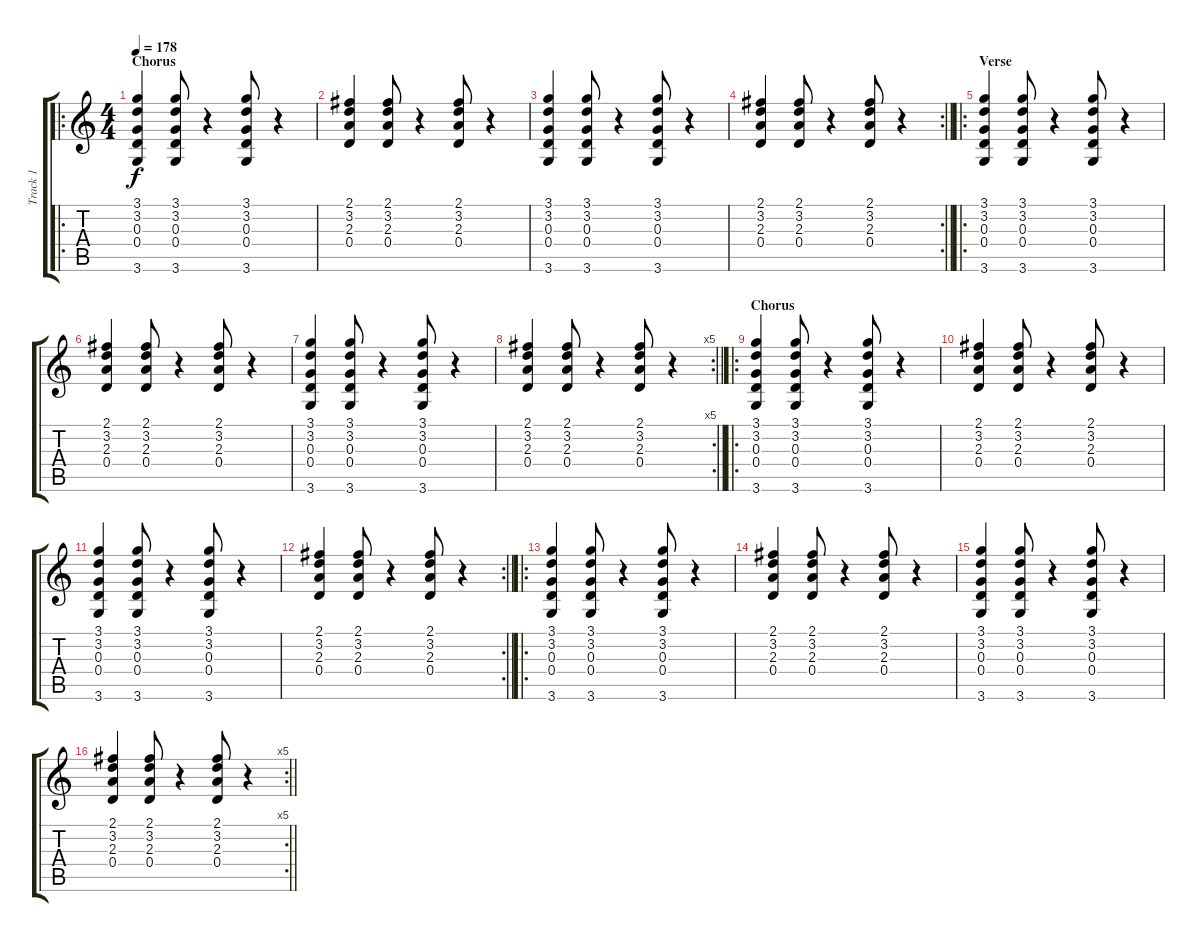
\track ("Track 1" "Track 1") {instrument overdrivenguitar}
\staff {score tabs}
\tuning (E4 B3 G3 D3 A2 E2) {hide}
\ro
\ts (4 4)
\section ("" "Chorus")
\tempo 178
\clef g2
\ks c
(3.1 3.2 0.3 0.4 3.6).4{dy f} (3.1 3.2 0.3 0.4 3.6).8 r.4 (3.1 3.2 0.3 0.4 3.6).8 r.4 |
(2.1 3.2 2.3 0.4).4 (2.1 3.2 2.3 0.4).8 r.4 (2.1 3.2 2.3 0.4).8 r.4 |
(3.1 3.2 0.3 0.4 3.6).4 (3.1 3.2 0.3 0.4 3.6).8 r.4 (3.1 3.2 0.3 0.4 3.6).8 r.4 |
\rc 2
\barLineRight lightlight
(2.1 3.2 2.3 0.4).4 (2.1 3.2 2.3 0.4).8 r.4 (2.1 3.2 2.3 0.4).8 r.4 |
\ro
\section ("" "Verse")
(3.1 3.2 0.3 0.4 3.6).4 (3.1 3.2 0.3 0.4 3.6).8 r.4 (3.1 3.2 0.3 0.4 3.6).8 r.4 |
(2.1 3.2 2.3 0.4).4 (2.1 3.2 2.3 0.4).8 r.4 (2.1 3.2 2.3 0.4).8 r.4 |
(3.1 3.2 0.3 0.4 3.6).4 (3.1 3.2 0.3 0.4 3.6).8 r.4 (3.1 3.2 0.3 0.4 3.6).8 r.4 |
\rc 5
\barLineRight lightlight
(2.1 3.2 2.3 0.4).4 (2.1 3.2 2.3 0.4).8 r.4 (2.1 3.2 2.3 0.4).8 r.4 |
\ro
\section ("" "Chorus")
(3.1 3.2 0.3 0.4 3.6).4 (3.1 3.2 0.3 0.4 3.6).8 r.4 (3.1 3.2 0.3 0.4 3.6).8 r.4 |
(2.1 3.2 2.3 0.4).4 (2.1 3.2 2.3 0.4).8 r.4 (2.1 3.2 2.3 0.4).8 r.4 |
(3.1 3.2 0.3 0.4 3.6).4 (3.1 3.2 0.3 0.4 3.6).8 r.4 (3.1 3.2 0.3 0.4 3.6).8 r.4 |
\rc 2
\barLineRight lightlight
(2.1 3.2 2.3 0.4).4 (2.1 3.2 2.3 0.4).8 r.4 (2.1 3.2 2.3 0.4).8 r.4 |
\ro
(3.1 3.2 0.3 0.4 3.6).4 (3.1 3.2 0.3 0.4 3.6).8 r.4 (3.1 3.2 0.3 0.4 3.6).8 r.4 |
(2.1 3.2 2.3 0.4).4 (2.1 3.2 2.3 0.4).8 r.4 (2.1 3.2 2.3 0.4).8 r.4 |
(3.1 3.2 0.3 0.4 3.6).4 (3.1 3.2 0.3 0.4 3.6).8 r.4 (3.1 3.2 0.3 0.4 3.6).8 r.4 |
\rc 5
\barLineRight lightlight
(2.1 3.2 2.3 0.4).4 (2.1 3.2 2.3 0.4).8 r.4 (2.1 3.2 2.3 0.4).8 r.4
